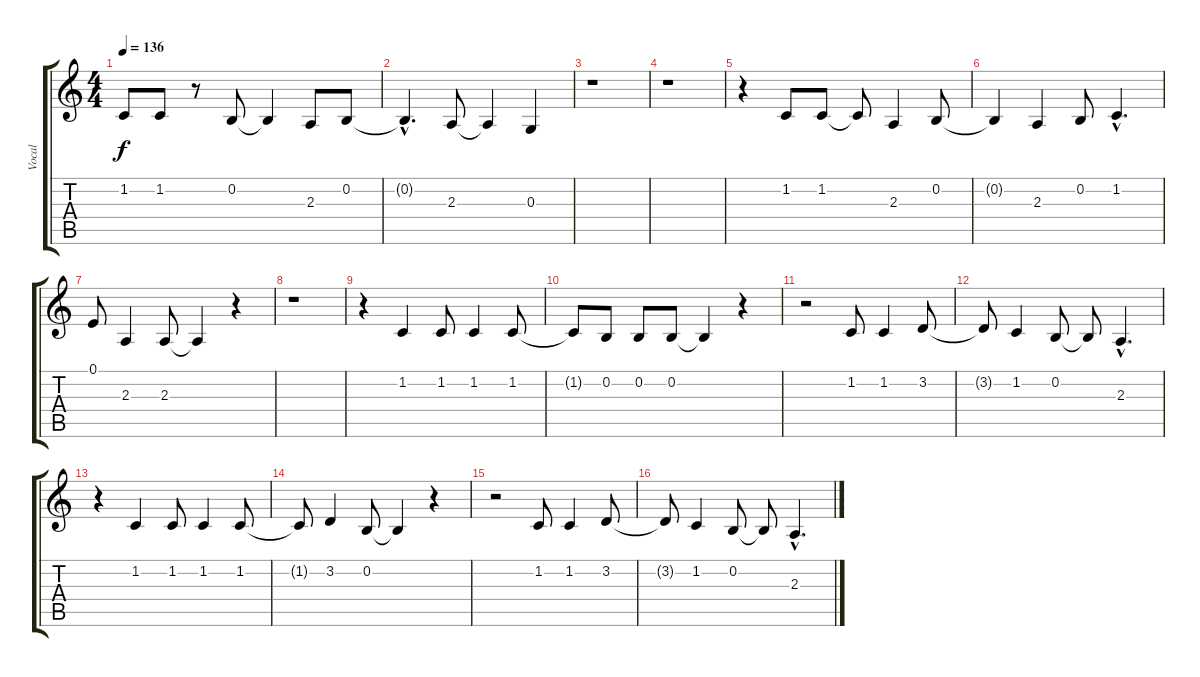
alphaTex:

\track ("Vocal" "Vocal") {instrument flute}
\staff {score tabs}
\tuning (E4 B3 G3 D3 A2 E2) {hide}
\ts (4 4)
\tempo 136
\clef g2
\ks c
1.2.8{dy f} 1.2.8 r.8 0.2.8 0.2{t}.4 2.3.8 0.2.8 |
0.2{hac t}.4{d} 2.3.8 2.3{t}.4 0.3.4 |
r.1 |
r.1 |
r.4 1.2.8 1.2.8 1.2{t}.8 2.3.4 0.2.8 |
0.2{t}.4 2.3.4 0.2.8 1.2{hac}.4{d} |
0.1.8 2.3.4 2.3.8 2.3{t}.4 r.4 |
r.1 |
r.4 1.2.4 1.2.8 1.2.4 1.2.8 |
1.2{t}.8 0.2.8 0.2.8 0.2.8 0.2{t}.4 r.4 |
r.2 1.2.8 1.2.4 3.2.8 |
3.2{t}.8 1.2.4 0.2.8 0.2{t}.8 2.3{hac}.4{d} |
r.4 1.2.4 1.2.8 1.2.4 1.2.8 |
1.2{t}.8 3.2.4 0.2.8 0.2{t}.4 r.4 |
r.2 1.2.8 1.2.4 3.2.8 |
3.2{t}.8 1.2.4 0.2.8 0.2{t}.8 2.3{hac}.4{d}
